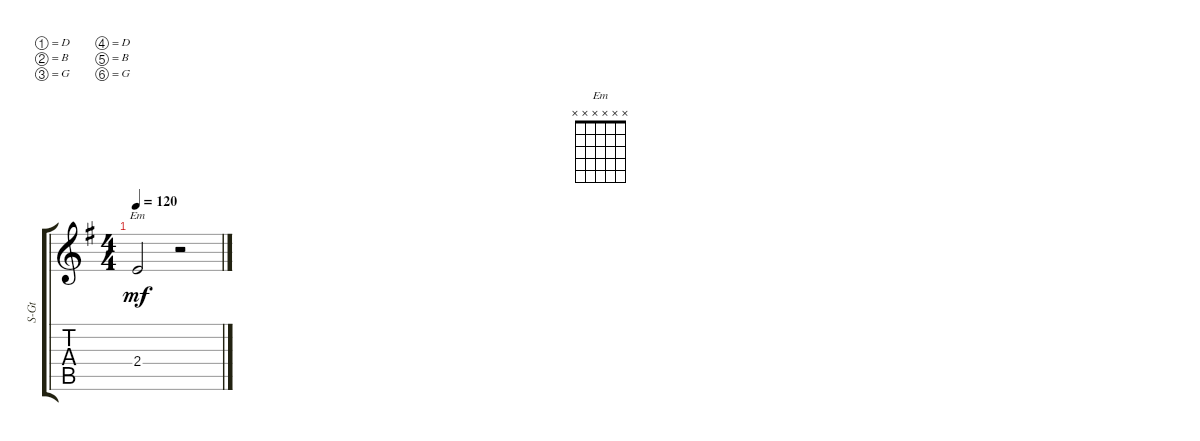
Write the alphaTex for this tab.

\defaultSystemsLayout 4
\bracketExtendMode groupsimilarinstruments
\singleTrackTrackNamePolicy allsystems
\multiTrackTrackNamePolicy allsystems
\otherSystemsTrackNameOrientation horizontal
\track ("Steel Guitar" "S-Gt") {instrument acousticguitarsteel}
\staff {score tabs}
\tuning (D4 B3 G3 D3 B2 G2)
\chord ("Em" x x x x x x)
\ts (4 4)
\tempo 120
\clef g2
\ks g
2.4{t}.2{ch "Em" dy mf} r.2
